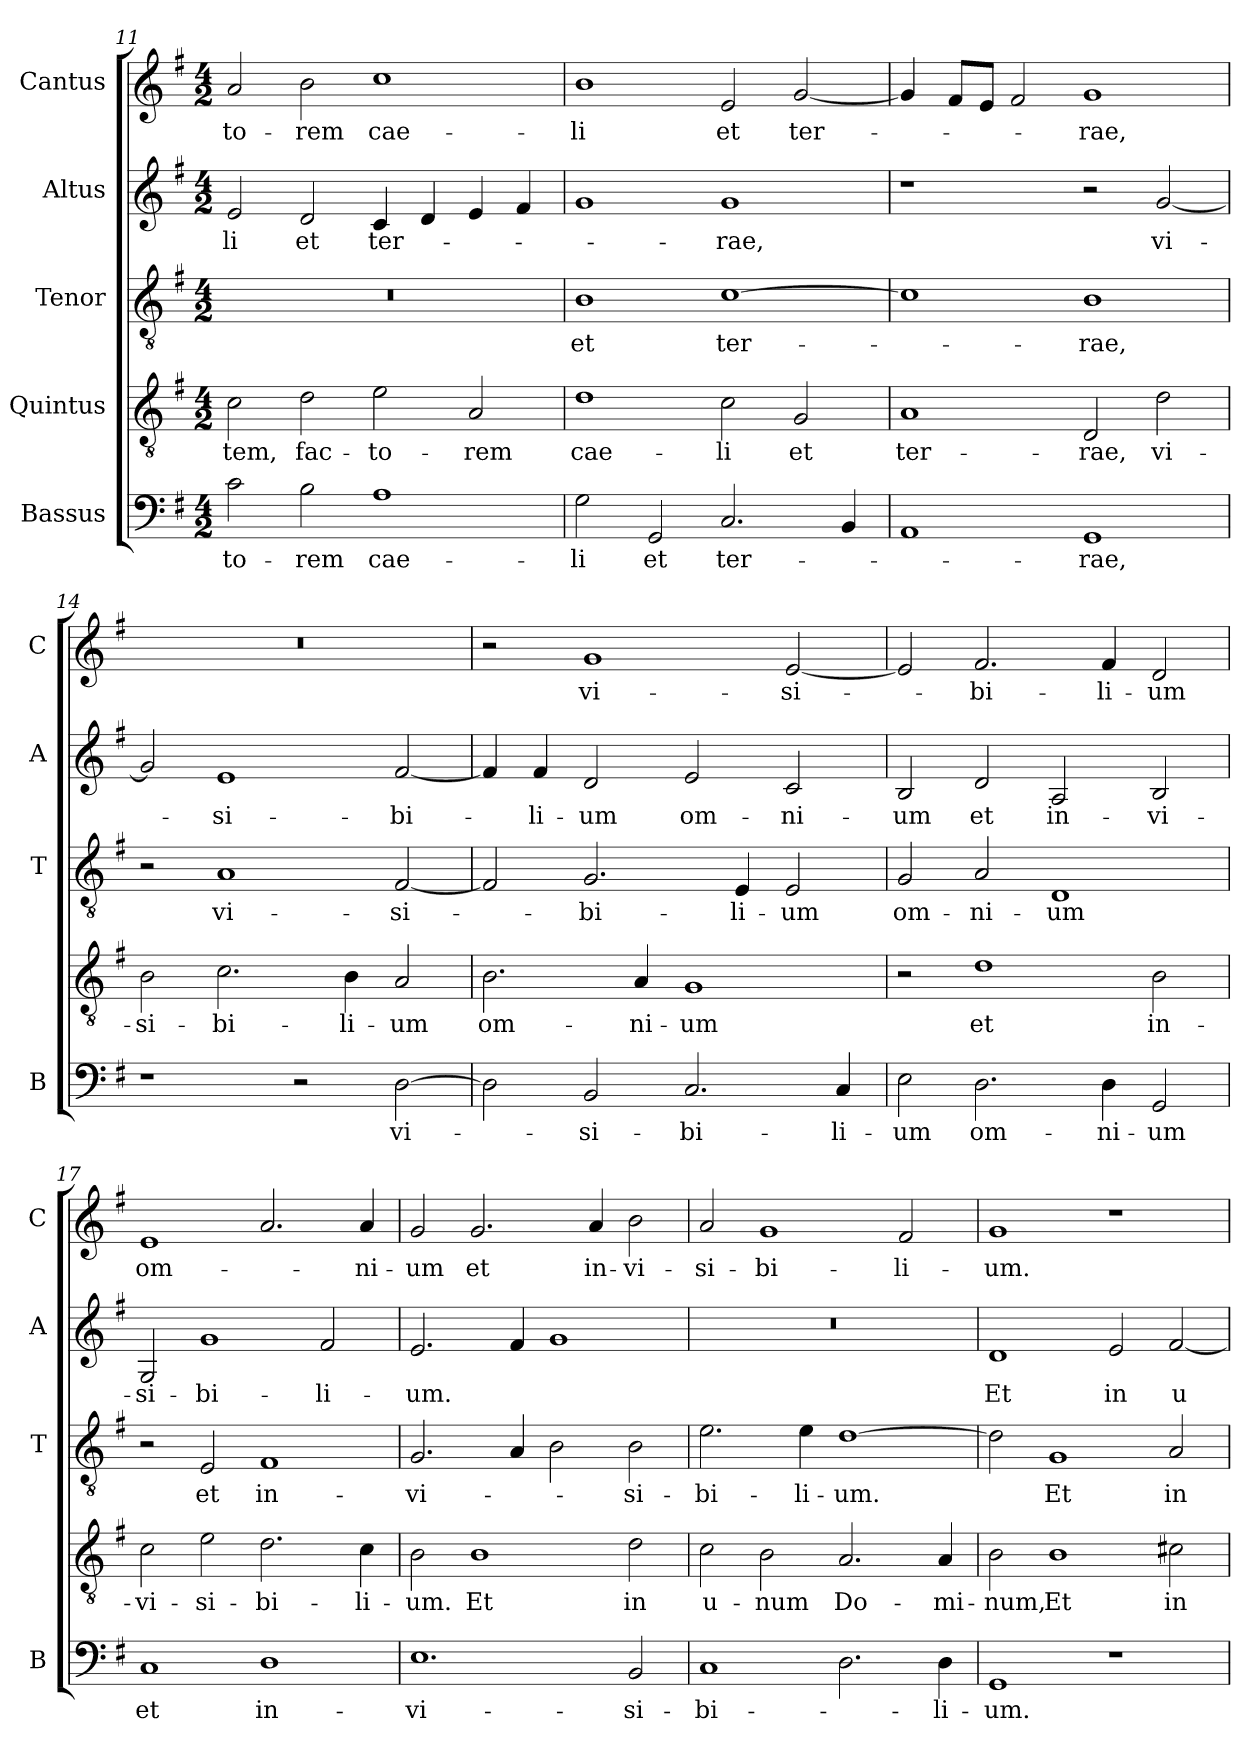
**kern	**text	**kern	**text	**kern	**text	**kern	**text	**kern	**text
*part5	*part5	*part4	*part4	*part3	*part3	*part2	*part2	*part1	*part1
*staff5	*staff5	*staff4	*staff4	*staff3	*staff3	*staff2	*staff2	*staff1	*staff1
*I"Bassus	*	*I"Quintus	*	*I"Tenor	*	*I"Altus	*	*I"Cantus	*
*I'B	*	*	*	*I'T	*	*I'A	*	*I'C	*
!!LO:PB:g=z
*clefF4	*	*clefGv2	*	*clefGv2	*	*clefG2	*	*clefG2	*
*k[f#]	*	*k[f#]	*	*k[f#]	*	*k[f#]	*	*k[f#]	*
*G:	*	*G:	*	*G:	*	*G:	*	*G:	*
*M4/2	*	*M4/2	*	*M4/2	*	*M4/2	*	*M4/2	*
=11	=11	=11	=11	=11	=11	=11	=11	=11	=11
!	!LO:LY:b	!	!LO:LY:b	!	!	!	!LO:LY:b	!	!LO:LY:b
2c\	-to-	2c\	-tem,	0r	.	2e/	-li	2a/	-to-
!	!LO:LY:b	!	!LO:LY:b	!	!	!	!LO:LY:b	!	!LO:LY:b
2B\	-rem	2d\	fac-	.	.	2d/	et	2b\	-rem
!	!LO:LY:b	!	!LO:LY:b	!	!	!	!LO:LY:b	!	!LO:LY:b
1A	cae-	2e\	-to-	.	.	4c/	ter-	1cc	cae-
.	.	.	.	.	.	4d/	.	.	.
!	!	!	!LO:LY:b	!	!	!	!	!	!
.	.	2A/	-rem	.	.	4e/	.	.	.
.	.	.	.	.	.	4f#/	.	.	.
=12	=12	=12	=12	=12	=12	=12	=12	=12	=12
!	!LO:LY:b	!	!LO:LY:b	!	!LO:LY:b	!	!	!	!LO:LY:b
2G\	-li	1d	cae-	1B	et	1g	.	1b	-li
!	!LO:LY:b	!	!	!	!	!	!	!	!
2GG/	et	.	.	.	.	.	.	.	.
!	!LO:LY:b	!	!LO:LY:b	!	!LO:LY:b	!	!LO:LY:b	!	!LO:LY:b
2.C/	ter-	2c\	-li	[1c	ter-	1g	-rae,	2e/	et
!	!	!	!LO:LY:b	!	!	!	!	!	!LO:LY:b
.	.	2G/	et	.	.	.	.	[2g/	ter-
4BB/	.	.	.	.	.	.	.	.	.
=13	=13	=13	=13	=13	=13	=13	=13	=13	=13
!	!	!	!LO:LY:b	!	!	!	!	!	!
1AA	.	1A	ter-	1c]	.	1r	.	4g/]	.
.	.	.	.	.	.	.	.	8f#/L	.
.	.	.	.	.	.	.	.	8e/J	.
.	.	.	.	.	.	.	.	2f#/	.
!	!LO:LY:b	!	!LO:LY:b	!	!LO:LY:b	!	!	!	!LO:LY:b
1GG	-rae,	2D/	-rae,	1B	-rae,	2r	.	1g	-rae,
!	!	!	!LO:LY:b	!	!	!	!LO:LY:b	!	!
.	.	2d\	vi-	.	.	[2g/	vi-	.	.
=14	=14	=14	=14	=14	=14	=14	=14	=14	=14
!	!	!	!LO:LY:b	!	!	!	!	!	!
1r	.	2B\	-si-	2r	.	2g/]	.	0r	.
!	!	!	!LO:LY:b	!	!LO:LY:b	!	!LO:LY:b	!	!
.	.	2.c\	-bi-	1A	vi-	1e	-si-	.	.
2r	.	.	.	.	.	.	.	.	.
!	!	!	!LO:LY:b	!	!	!	!	!	!
.	.	4B\	-li-	.	.	.	.	.	.
!	!LO:LY:b	!	!LO:LY:b	!	!LO:LY:b	!	!LO:LY:b	!	!
[2D\	vi-	2A/	-um	[2F#/	-si-	[2f#/	-bi-	.	.
!!LO:LB:g=z
=15	=15	=15	=15	=15	=15	=15	=15	=15	=15
!	!	!	!LO:LY:b	!	!	!	!	!	!
2D\]	.	2.B\	om-	2F#/]	.	4f#/]	.	2r	.
!	!	!	!	!	!	!	!LO:LY:b	!	!
.	.	.	.	.	.	4f#/	-li-	.	.
!	!LO:LY:b	!	!	!	!LO:LY:b	!	!LO:LY:b	!	!LO:LY:b
2BB/	-si-	.	.	2.G/	-bi-	2d/	-um	1g	vi-
!	!	!	!LO:LY:b	!	!	!	!	!	!
.	.	4A/	-ni-	.	.	.	.	.	.
!	!LO:LY:b	!	!LO:LY:b	!	!	!	!LO:LY:b	!	!
2.C/	-bi-	1G	-um	.	.	2e/	om-	.	.
!	!	!	!	!	!LO:LY:b	!	!	!	!
.	.	.	.	4E/	-li-	.	.	.	.
!	!	!	!	!	!LO:LY:b	!	!LO:LY:b	!	!LO:LY:b
.	.	.	.	2E/	-um	2c/	-ni-	[2e/	-si-
!	!LO:LY:b	!	!	!	!	!	!	!	!
4C/	-li-	.	.	.	.	.	.	.	.
=16	=16	=16	=16	=16	=16	=16	=16	=16	=16
!	!LO:LY:b	!	!	!	!LO:LY:b	!	!LO:LY:b	!	!
2E\	-um	2r	.	2G/	om-	2B/	-um	2e/]	.
!	!LO:LY:b	!	!LO:LY:b	!	!LO:LY:b	!	!LO:LY:b	!	!LO:LY:b
2.D\	om-	1d	et	2A/	-ni-	2d/	et	2.f#/	-bi-
!	!	!	!	!	!LO:LY:b	!	!LO:LY:b	!	!
.	.	.	.	1D	-um	2A/	in-	.	.
!	!LO:LY:b	!	!	!	!	!	!	!	!LO:LY:b
4D\	-ni-	.	.	.	.	.	.	4f#/	-li-
!	!LO:LY:b	!	!LO:LY:b	!	!	!	!LO:LY:b	!	!LO:LY:b
2GG/	-um	2B\	in-	.	.	2B/	-vi-	2d/	-um
=17	=17	=17	=17	=17	=17	=17	=17	=17	=17
!	!LO:LY:b	!	!LO:LY:b	!	!	!	!LO:LY:b	!	!LO:LY:b
1C	et	2c\	-vi-	2r	.	2G/	-si-	1e	om-
!	!	!	!LO:LY:b	!	!LO:LY:b	!	!LO:LY:b	!	!
.	.	2e\	-si-	2E/	et	1g	-bi-	.	.
!	!LO:LY:b	!	!LO:LY:b	!	!LO:LY:b	!	!	!	!
1D	in-	2.d\	-bi-	1F#	in-	.	.	2.a/	.
!	!	!	!	!	!	!	!LO:LY:b	!	!
.	.	.	.	.	.	2f#/	-li-	.	.
!	!	!	!LO:LY:b	!	!	!	!	!	!LO:LY:b
.	.	4c\	-li-	.	.	.	.	4a/	-ni-
=18	=18	=18	=18	=18	=18	=18	=18	=18	=18
!	!LO:LY:b	!	!LO:LY:b	!	!LO:LY:b	!	!LO:LY:b	!	!LO:LY:b
1.E	-vi-	2B\	-um.	2.G/	-vi-	2.e/	-um.	2g/	-um
!	!	!	!LO:LY:b	!	!	!	!	!	!LO:LY:b
.	.	1B	Et	.	.	.	.	2.g/	et
.	.	.	.	4A/	.	4f#/	.	.	.
.	.	.	.	2B\	.	1g	.	.	.
!	!	!	!	!	!	!	!	!	!LO:LY:b
.	.	.	.	.	.	.	.	4a/	in-
!	!LO:LY:b	!	!LO:LY:b	!	!LO:LY:b	!	!	!	!LO:LY:b
2BB/	-si-	2d\	in	2B\	-si-	.	.	2b\	-vi-
!!LO:LB:g=z
=19	=19	=19	=19	=19	=19	=19	=19	=19	=19
!	!LO:LY:b	!	!LO:LY:b	!	!LO:LY:b	!	!	!	!LO:LY:b
1C	-bi-	2c\	u-	2.e\	-bi-	0r	.	2a/	-si-
!	!	!	!LO:LY:b	!	!	!	!	!	!LO:LY:b
.	.	2B\	-num	.	.	.	.	1g	-bi-
!	!	!	!	!	!LO:LY:b	!	!	!	!
.	.	.	.	4e\	-li-	.	.	.	.
!	!	!	!LO:LY:b	!	!LO:LY:b	!	!	!	!
2.D\	.	2.A/	Do-	[1d	-um.	.	.	.	.
!	!	!	!	!	!	!	!	!	!LO:LY:b
.	.	.	.	.	.	.	.	2f#/	-li-
!	!LO:LY:b	!	!LO:LY:b	!	!	!	!	!	!
4D\	-li-	4A/	-mi-	.	.	.	.	.	.
=20	=20	=20	=20	=20	=20	=20	=20	=20	=20
!	!LO:LY:b	!	!LO:LY:b	!	!	!	!LO:LY:b	!	!LO:LY:b
1GG	-um.	2B\	-num,	2d\]	.	1d	Et	1g	-um.
!	!	!	!LO:LY:b	!	!LO:LY:b	!	!	!	!
.	.	1B	Et	1G	Et	.	.	.	.
!	!	!	!	!	!	!	!LO:LY:b	!	!
1r	.	.	.	.	.	2e/	in	1r	.
!	!	!	!LO:LY:b	!	!LO:LY:b	!	!LO:LY:b	!	!
.	.	2c#X\	in	2A/	in	[2f#/	u-	.	.
=	=	=	=	=	=	=	=	=	=
*-	*-	*-	*-	*-	*-	*-	*-	*-	*-
